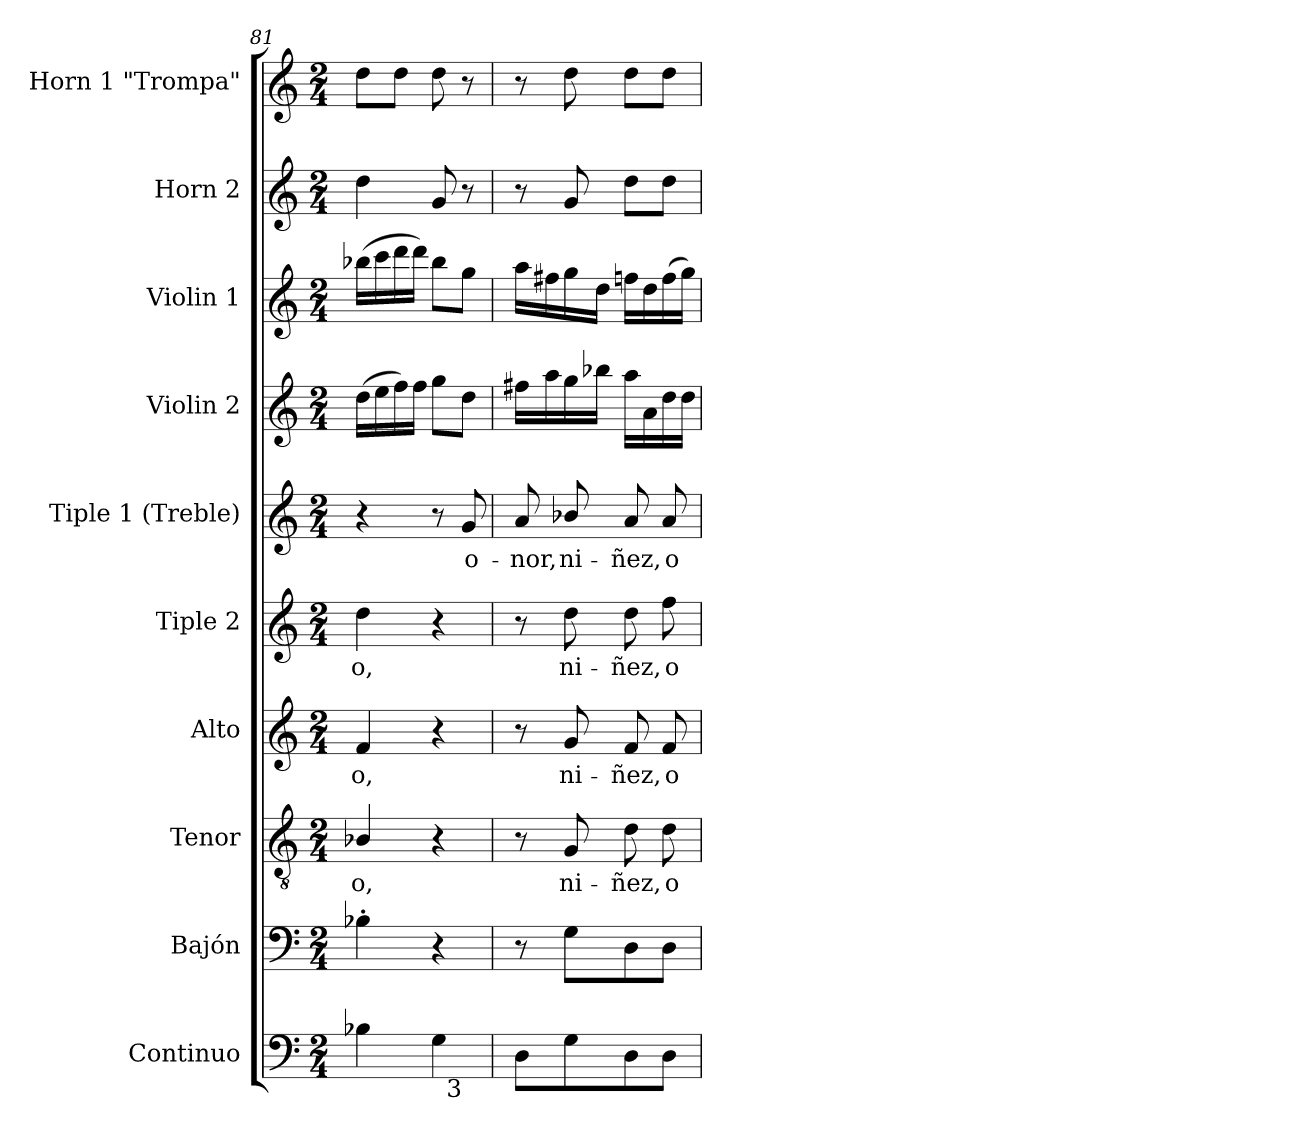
**kern	**kern	**kern	**text	**kern	**text	**kern	**text	**kern	**text	**kern	**kern	**kern	**kern
*part10	*part9	*part8	*part8	*part7	*part7	*part6	*part6	*part5	*part5	*part4	*part3	*part2	*part1
*staff10	*staff9	*staff8	*staff8	*staff7	*staff7	*staff6	*staff6	*staff5	*staff5	*staff4	*staff3	*staff2	*staff1
*I"Continuo	*I"Bajón	*I"Tenor	*	*I"Alto	*	*I"Tiple 2	*	*I"Tiple 1 (Treble)	*	*I"Violin 2	*I"Violin 1	*I"Horn 2	*I"Horn 1 "Trompa"
*I'Cont.	*	*I'T.	*	*I'A.	*	*	*	*	*	*I'Vln. 2	*I'Vln. 1	*I'Hn 1.	*I'Hn 1.
*clefF4	*clefF4	*clefGv2	*	*clefG2	*	*clefG2	*	*clefG2	*	*clefG2	*clefG2	*clefG2	*clefG2
*	*	*ITrd7c12	*	*	*	*	*	*	*	*	*	*ITrd7c12	*ITrd7c12
*k[]	*k[]	*k[]	*	*k[]	*	*k[]	*	*k[]	*	*k[]	*k[]	*k[]	*k[]
*C:	*C:	*C:	*	*C:	*	*C:	*	*C:	*	*C:	*C:	*C:	*C:
*M2/4	*M2/4	*M2/4	*	*M2/4	*	*M2/4	*	*M2/4	*	*M2/4	*M2/4	*M2/4	*M2/4
=81	=81	=81	=81	=81	=81	=81	=81	=81	=81	=81	=81	=81	=81
!	!	!	!LO:LY:b:color=#000000	!	!	!	!	!	!	!	!	!	!
!	!	!	!	!	!LO:LY:b:color=#000000	!	!	!	!	!	!	!	!
!	!	!	!	!	!	!	!LO:LY:b:color=#000000	!	!	!	!	!	!
*^	*	*	*	*	*	*	*	*	*	*	*	*	*
4B-Xi\	4.ryy	4B-X'i\	4BB-Xi/	o,	4fi/	o,	4ddi\	o,	4r	.	(16ddi\LL	(16bb-Xi\LL	4di\	8di\L
.	.	.	.	.	.	.	.	.	.	.	16eei\	16ccci\	.	.
.	.	.	.	.	.	.	.	.	.	.	16ffi\)	16dddi\	.	8di\J
.	.	.	.	.	.	.	.	.	.	.	16ffi\JJ	16dddi\JJ)	.	.
4Gi\	.	4r	4r	.	4r	.	4r	.	8r	.	8ggi\L	8bb-i\L	8Gi/	8di\
!	!LO:TX:b:rj:t=3	!	!	!	!	!	!	!	!	!	!	!	!	!
!	!	!	!	!	!	!	!	!	!	!LO:LY:b:color=#000000	!	!	!	!
.	8ryy	.	.	.	.	.	.	.	8gi/	o-	8ddi\J	8ggi\J	8r	8r
*v	*v	*	*	*	*	*	*	*	*	*	*	*	*	*
=82	=82	=82	=82	=82	=82	=82	=82	=82	=82	=82	=82	=82	=82
*^	*	*	*	*	*	*	*	*	*	*	*	*	*
!	!	!	!	!	!	!	!	!	!	!LO:LY:b:color=#000000	!	!	!	!
*v	*v	*	*	*	*	*	*	*	*	*	*	*	*	*
8Di\L	8r	8r	.	8r	.	8r	.	8ai/	-nor,	16ff#Xi\LL	16aai\LL	8r	8r
.	.	.	.	.	.	.	.	.	.	16aai\	16ff#Xi\	.	.
!	!	!	!LO:LY:b:color=#000000	!	!	!	!	!	!	!	!	!	!
!	!	!	!	!	!LO:LY:b:color=#000000	!	!	!	!	!	!	!	!
!	!	!	!	!	!	!	!LO:LY:b:color=#000000	!	!	!	!	!	!
!	!	!	!	!	!	!	!	!	!LO:LY:b:color=#000000	!	!	!	!
8Gi\	8Gi\L	8GGi/	ni-	8gi/	ni-	8ddi\	ni-	8b-Xi/	ni-	16ggi\	16ggi\	8Gi/	8di\
.	.	.	.	.	.	.	.	.	.	16bb-Xi\JJ	16ddi\JJ	.	.
!	!	!	!LO:LY:b:color=#000000	!	!	!	!	!	!	!	!	!	!
!	!	!	!	!	!LO:LY:b:color=#000000	!	!	!	!	!	!	!	!
!	!	!	!	!	!	!	!LO:LY:b:color=#000000	!	!	!	!	!	!
!	!	!	!	!	!	!	!	!	!LO:LY:b:color=#000000	!	!	!	!
8Di\	8Di\	8Di\	-ñez,	8fi/	-ñez,	8ddi\	-ñez,	8ai/	-ñez,	16aai\LL	16ffni\LL	8di\L	8di\L
.	.	.	.	.	.	.	.	.	.	16ai\	16ddi\	.	.
!	!	!	!LO:LY:b:color=#000000	!	!	!	!	!	!	!	!	!	!
!	!	!	!	!	!LO:LY:b:color=#000000	!	!	!	!	!	!	!	!
!	!	!	!	!	!	!	!LO:LY:b:color=#000000	!	!	!	!	!	!
!	!	!	!	!	!	!	!	!	!LO:LY:b:color=#000000	!	!	!	!
8Di\J	8Di\J	8Di\	o-	8fi/	o-	8ffi\	o-	8ai/	o-	16ddi\	(16ffi\	8di\J	8di\J
.	.	.	.	.	.	.	.	.	.	16ddi\JJ	16ggi\JJ)	.	.
=	=	=	=	=	=	=	=	=	=	=	=	=	=
*-	*-	*-	*-	*-	*-	*-	*-	*-	*-	*-	*-	*-	*-
